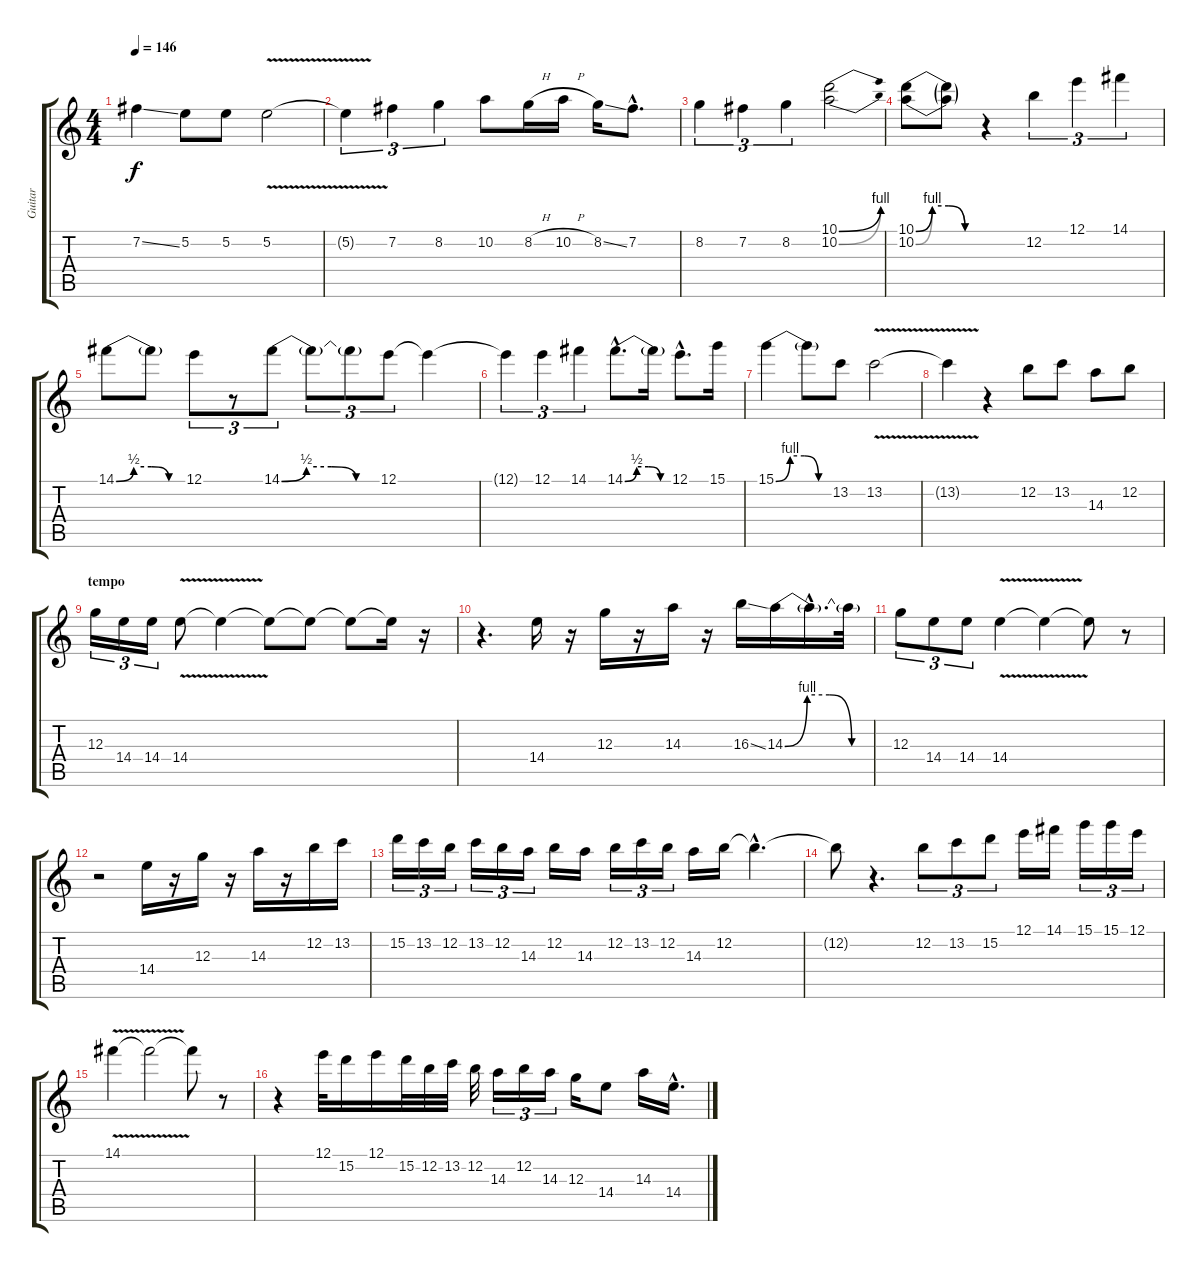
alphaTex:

\track ("Guitar" "Guitar") {instrument distortionguitar}
\staff {score tabs}
\tuning (E4 B3 G3 D3 A2 E2) {hide}
\ts (4 4)
\tempo 146
\clef g2
\ks c
7.2{ss}.4{dy f} 5.2.8 5.2.8 5.2{v}.2 |
5.2{t}.4{tu (3 2)} 7.2.4{tu (3 2)} 8.2.4{tu (3 2)} 10.2.8 8.2{h}.16 10.2{h}.16 8.2{ss}.16 7.2{hac}.8{d} |
8.2.4{tu (3 2)} 7.2.4{tu (3 2)} 8.2.4{tu (3 2)} (10.1{be (bend 0 0 60 4)} 10.2{be (bend 0 0 60 4)}).2 |
(10.1{be (custom 0 0 15 4 30 4 45 0 60 0)} 10.2{be (custom 0 0 15 4 30 4 45 0 60 0)}).8 (10.1{t} 10.2{t}).8 r.4 12.2.4{tu (3 2)} 12.1.4{tu (3 2)} 14.1.4{tu (3 2)} |
14.1{be (custom 0 0 15 2 30 2 45 0 60 0)}.8 14.1{t}.8 12.1.8{tu (3 2)} r.8{tu (3 2)} 14.1{be (custom 0 0 15 2 30 2 45 0 60 0)}.8{tu (3 2)} 14.1{t}.8{tu (3 2)} 14.1{t}.8{tu (3 2)} 12.1.8{tu (3 2)} 12.1{t}.4 |
12.1{t}.4{tu (3 2)} 12.1.4{tu (3 2)} 14.1.4{tu (3 2)} 14.1{be (custom 0 0 15 2 30 2 45 0 60 0) hac}.8{d} 14.1{t}.16 12.1{hac}.8{d} 15.1.16 |
15.1{be (custom 0 0 15 4 30 4 45 0 60 0)}.4 15.1{t}.8 13.2.8 13.2{v}.2 |
13.2{t}.4 r.4 12.2.8 13.2.8 14.3.8 12.2.8 |
\section ("" "tempo")
12.3.16{tu (3 2)} 14.4.16{tu (3 2)} 14.4.16{tu (3 2)} 14.4{v}.8 14.4{t}.4 14.4{t}.8 14.4{t}.8 14.4{t}.8 14.4{t}.16 r.16 |
r.4{d} 14.4.16 r.16 12.3.16 r.16 14.3.16 r.16 16.3{ss}.16 14.3{be (custom 0 0 15 4 30 4 45 0 60 0)}.16 14.3{hac t}.16{d} 14.3{t}.32 |
12.3.8{tu (3 2)} 14.4.8{tu (3 2)} 14.4.8{tu (3 2)} 14.4{v}.4 14.4{t}.4 14.4{t}.8 r.8 |
r.2 14.4.16 r.16 12.3.16 r.16 14.3.16 r.16 12.2.16 13.2.16 |
15.2.16{tu (3 2)} 13.2.16{tu (3 2)} 12.2.16{tu (3 2)} 13.2.16{tu (3 2)} 12.2.16{tu (3 2)} 14.3.16{tu (3 2)} 12.2.16 14.3.16 12.2.16{tu (3 2)} 13.2.16{tu (3 2)} 12.2.16{tu (3 2)} 14.3.16 12.2.16 12.2{hac t}.4{d} |
12.2{t}.8 r.4{d} 12.2.8{tu (3 2)} 13.2.8{tu (3 2)} 15.2.8{tu (3 2)} 12.1.16 14.1.16 15.1.16{tu (3 2)} 15.1.16{tu (3 2)} 12.1.16{tu (3 2)} |
14.1{v}.4 14.1{t}.2 14.1{t}.8 r.8 |
r.4 12.1.32 15.2.16 12.1.16 15.2.32 12.2.32 13.2.32 12.2.32 14.3.16{tu (3 2)} 12.2.16{tu (3 2)} 14.3.16{tu (3 2)} 12.3.16 14.4.8 14.3.16 14.4{hac}.16{d}
